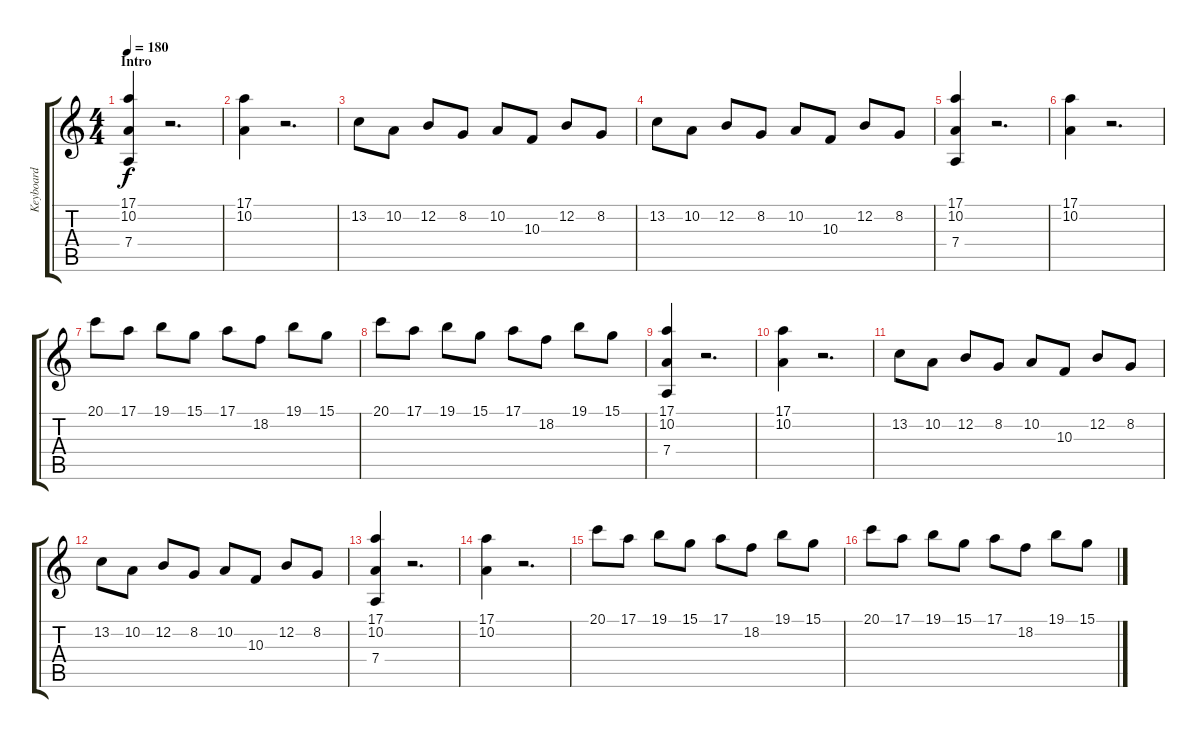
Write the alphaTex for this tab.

\track ("Keyboard" "Keyboard") {instrument stringensemble1}
\staff {score tabs}
\tuning (E4 B3 G3 D3 A2 E2) {hide}
\ts (4 4)
\section ("" "Intro")
\tempo 180
\clef g2
\ks c
(17.1 10.2 7.4).4{dy f volume 12 instrument orchestrahit} r.2{d} |
(17.1 10.2).4 r.2{d} |
13.2.8{instrument harpsichord} 10.2.8 12.2.8 8.2.8 10.2.8 10.3.8 12.2.8 8.2.8 |
13.2.8 10.2.8 12.2.8 8.2.8 10.2.8 10.3.8 12.2.8 8.2.8 |
(17.1 10.2 7.4).4{instrument orchestrahit} r.2{d} |
(17.1 10.2).4 r.2{d} |
20.1.8{instrument harpsichord} 17.1.8 19.1.8 15.1.8 17.1.8 18.2.8 19.1.8 15.1.8 |
20.1.8 17.1.8 19.1.8 15.1.8 17.1.8 18.2.8 19.1.8 15.1.8 |
(17.1 10.2 7.4).4{instrument orchestrahit} r.2{d} |
(17.1 10.2).4 r.2{d} |
13.2.8{instrument harpsichord} 10.2.8 12.2.8 8.2.8 10.2.8 10.3.8 12.2.8 8.2.8 |
13.2.8 10.2.8 12.2.8 8.2.8 10.2.8 10.3.8 12.2.8 8.2.8 |
(17.1 10.2 7.4).4{instrument orchestrahit} r.2{d} |
(17.1 10.2).4 r.2{d} |
20.1.8{instrument harpsichord} 17.1.8 19.1.8 15.1.8 17.1.8 18.2.8 19.1.8 15.1.8 |
20.1.8 17.1.8 19.1.8 15.1.8 17.1.8 18.2.8 19.1.8 15.1.8
